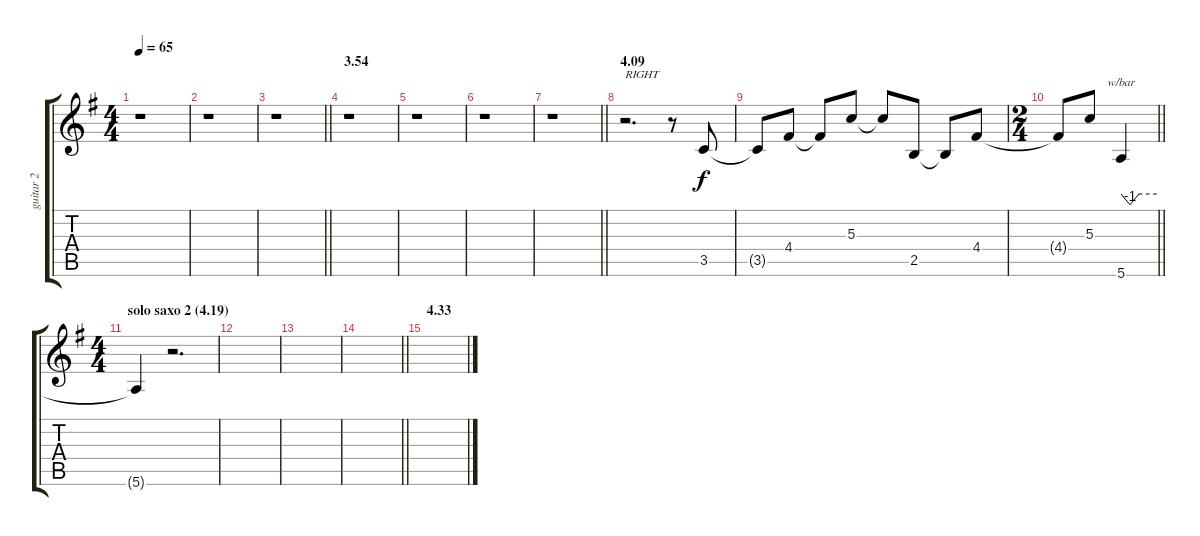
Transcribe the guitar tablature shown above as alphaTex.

\track ("guitar 2" "guitar 2") {instrument overdrivenguitar}
\staff {score tabs}
\tuning (E4 B3 G3 D3 A2 E2) {hide}
\ts (4 4)
\tempo 65
\clef g2
\ks g
r.1{dy f} |
r.1 |
\barLineRight lightlight
r.1 |
\section ("" "3.54")
r.1 |
r.1 |
r.1 |
\barLineRight lightlight
r.1 |
\section ("" "4.09")
r.2{d txt "RIGHT" balance 14} r.8 3.5.8 |
3.5{t}.8 4.4.8 4.4{t}.8 5.3.8 5.3{t}.8 2.5.8 2.5{t}.8 4.4.8 |
\ts (2 4)
\barLineRight lightlight
4.4{t}.8 5.3.8 5.6.4{tbe (custom default 0 0 15 -4 30 0 60 0)} |
\ts (4 4)
\section ("" "solo saxo 2 (4.19)")
5.6{t}.4 r.2{d} |
|
|
\barLineRight lightlight
|
\section ("" "4.33")
